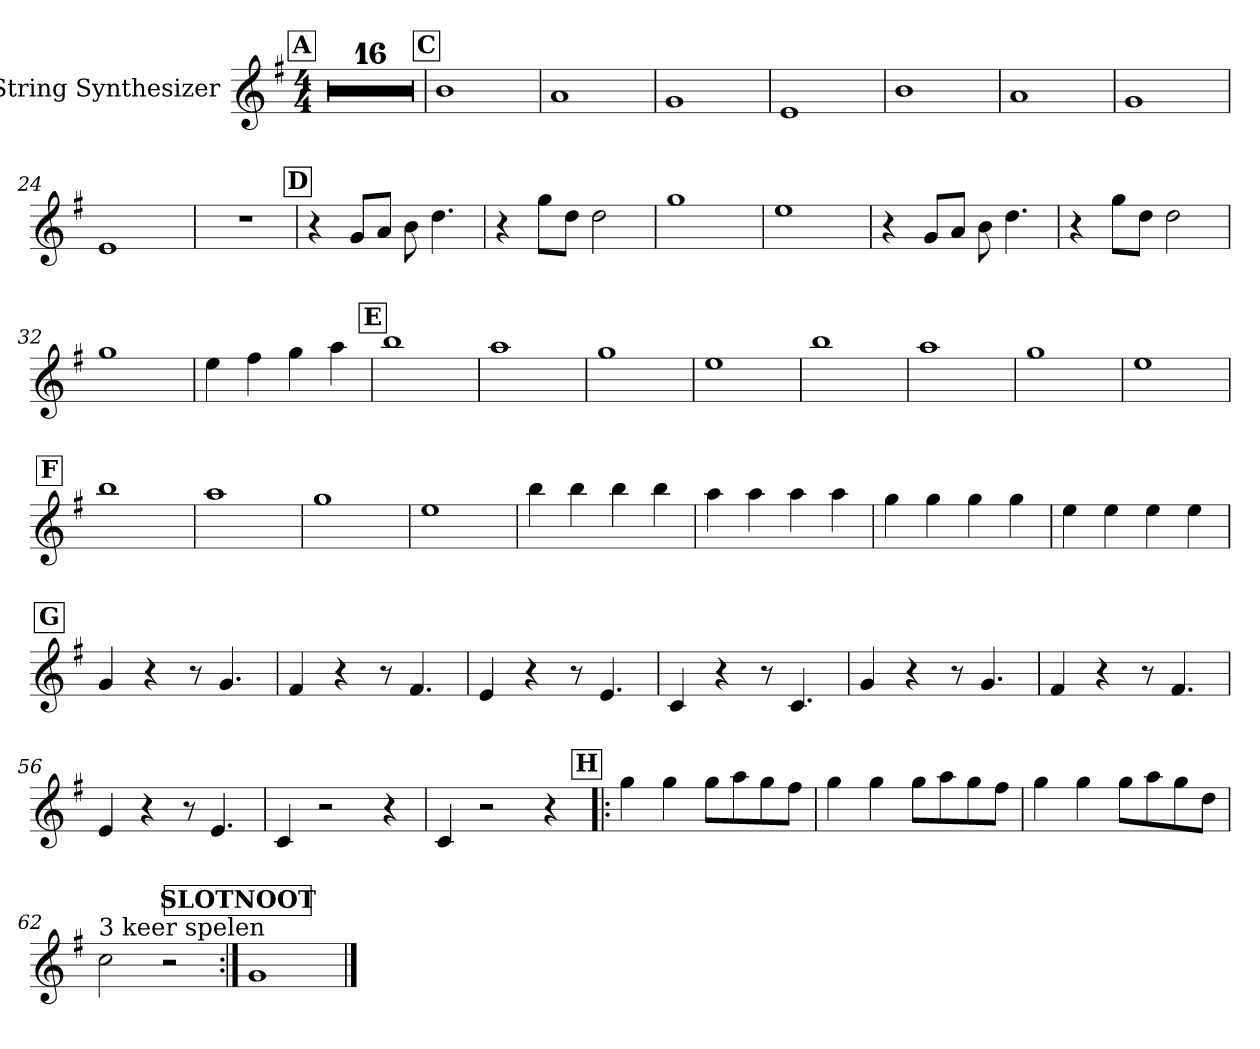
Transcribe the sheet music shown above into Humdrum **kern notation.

**kern
*part1
*staff1
*I"String Synthesizer
*I'Synth.
*clefG2
*k[f#]
*M4/4
!!LO:REH:place=s1:b:B:fs=14:t=A
=1
1r
=2
1r
=3
1r
=4
1r
=5
1r
=6
1r
=7
1r
=8
1r
!!LO:LB:g=z
!!LO:REH:place=s1:b:B:fs=14:t=B
=9
1r
=10
1r
=11
1r
=12
1r
=13
1r
=14
1r
=15
1r
=16
1r
!!LO:LB:g=z
!!LO:REH:place=s1:b:B:fs=14:t=C
=17
1b
=18
1a
=19
1g
=20
1e
=21
1b
=22
1a
=23
1g
=24
1e
=25
1r
!!LO:LB:g=z
!!LO:REH:place=s1:b:B:fs=14:t=D
=26
4r
8g/L
8a/J
8b\
4.dd\
=27
4r
8gg\L
8dd\J
2dd\
=28
1gg
=29
1ee
=30
4r
8g/L
8a/J
8b\
4.dd\
=31
4r
8gg\L
8dd\J
2dd\
=32
1gg
=33
4ee\
4ff#\
4gg\
4aa\
!!LO:LB:g=z
!!LO:REH:place=s1:b:B:fs=14:t=E
=34
1bb
=35
1aa
=36
1gg
=37
1ee
=38
1bb
=39
1aa
=40
1gg
=41
1ee
!!LO:LB:g=z
!!LO:REH:place=s1:b:B:fs=14:t=F
=42
1bb
=43
1aa
=44
1gg
=45
1ee
=46
4bb\
4bb\
4bb\
4bb\
=47
4aa\
4aa\
4aa\
4aa\
=48
4gg\
4gg\
4gg\
4gg\
=49
4ee\
4ee\
4ee\
4ee\
!!LO:LB:g=z
!!LO:REH:place=s1:b:B:fs=14:t=G
=50
4g/
4r
8r
4.g/
=51
4f#/
4r
8r
4.f#/
=52
4e/
4r
8r
4.e/
=53
4c/
4r
8r
4.c/
=54
4g/
4r
8r
4.g/
=55
4f#/
4r
8r
4.f#/
=56
4e/
4r
8r
4.e/
=57
4c/
2r
4r
=58
4c/
2r
4r
!!LO:LB:g=z
!!LO:REH:place=s1:b:B:fs=14:t=H
=59!|:
4gg\
4gg\
8gg\L
8aa\
8gg\
8ff#\J
=60
4gg\
4gg\
8gg\L
8aa\
8gg\
8ff#\J
=61
4gg\
4gg\
8gg\L
8aa\
8gg\
8dd\J
=62
!LO:TX:a:t=3 keer spelen
2cc\
2r
!!LO:LB:g=z
!!LO:REH:place=s1:a:B:fs=14:t=SLOTNOOT
=63:|!
1g
==
*-
